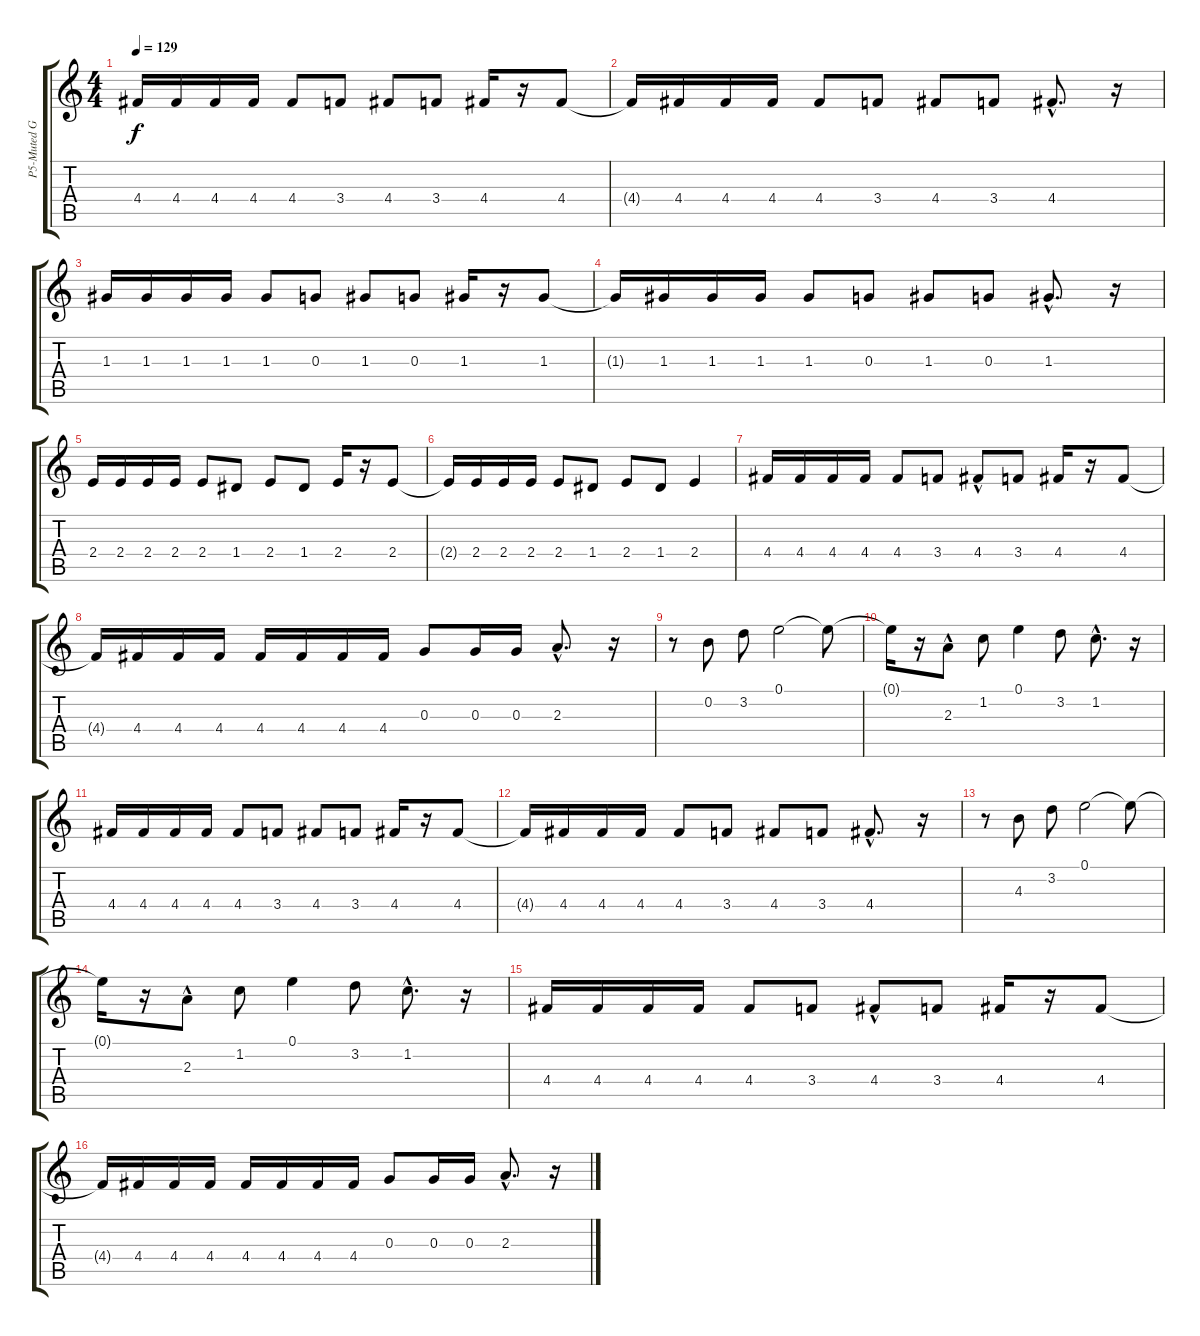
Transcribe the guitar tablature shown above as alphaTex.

\track ("P5-Muted Guitar" "P5-Muted G") {instrument electricguitarmuted}
\staff {score tabs}
\tuning (E4 B3 G3 D3 A2 E2) {hide}
\ts (4 4)
\tempo 129
\clef g2
\ks c
4.4.16{dy f} 4.4.16 4.4.16 4.4.16 4.4.8 3.4.8 4.4.8 3.4.8 4.4.16 r.16 4.4.8 |
4.4{t}.16 4.4.16 4.4.16 4.4.16 4.4.8 3.4.8 4.4.8 3.4.8 4.4{hac}.8{d} r.16 |
1.3.16 1.3.16 1.3.16 1.3.16 1.3.8 0.3.8 1.3.8 0.3.8 1.3.16 r.16 1.3.8 |
1.3{t}.16 1.3.16 1.3.16 1.3.16 1.3.8 0.3.8 1.3.8 0.3.8 1.3{hac}.8{d} r.16 |
2.4.16 2.4.16 2.4.16 2.4.16 2.4.8 1.4.8 2.4.8 1.4.8 2.4.16 r.16 2.4.8 |
2.4{t}.16 2.4.16 2.4.16 2.4.16 2.4.8 1.4.8 2.4.8 1.4.8 2.4.4 |
4.4.16 4.4.16 4.4.16 4.4.16 4.4.8 3.4.8 4.4{hac}.8 3.4.8 4.4.16 r.16 4.4.8 |
4.4{t}.16 4.4.16 4.4.16 4.4.16 4.4.16 4.4.16 4.4.16 4.4.16 0.3.8 0.3.16 0.3.16 2.3{hac}.8{d} r.16 |
r.8 0.2.8 3.2.8 0.1.2 0.1{t}.8 |
0.1{t}.16 r.16 2.3{hac}.8 1.2.8 0.1.4 3.2.8 1.2{hac}.8{d} r.16 |
4.4.16 4.4.16 4.4.16 4.4.16 4.4.8 3.4.8 4.4.8 3.4.8 4.4.16 r.16 4.4.8 |
4.4{t}.16 4.4.16 4.4.16 4.4.16 4.4.8 3.4.8 4.4.8 3.4.8 4.4{hac}.8{d} r.16 |
r.8 4.3.8 3.2.8 0.1.2 0.1{t}.8 |
0.1{t}.16 r.16 2.3{hac}.8 1.2.8 0.1.4 3.2.8 1.2{hac}.8{d} r.16 |
4.4.16 4.4.16 4.4.16 4.4.16 4.4.8 3.4.8 4.4{hac}.8 3.4.8 4.4.16 r.16 4.4.8 |
4.4{t}.16 4.4.16 4.4.16 4.4.16 4.4.16 4.4.16 4.4.16 4.4.16 0.3.8 0.3.16 0.3.16 2.3{hac}.8{d} r.16
